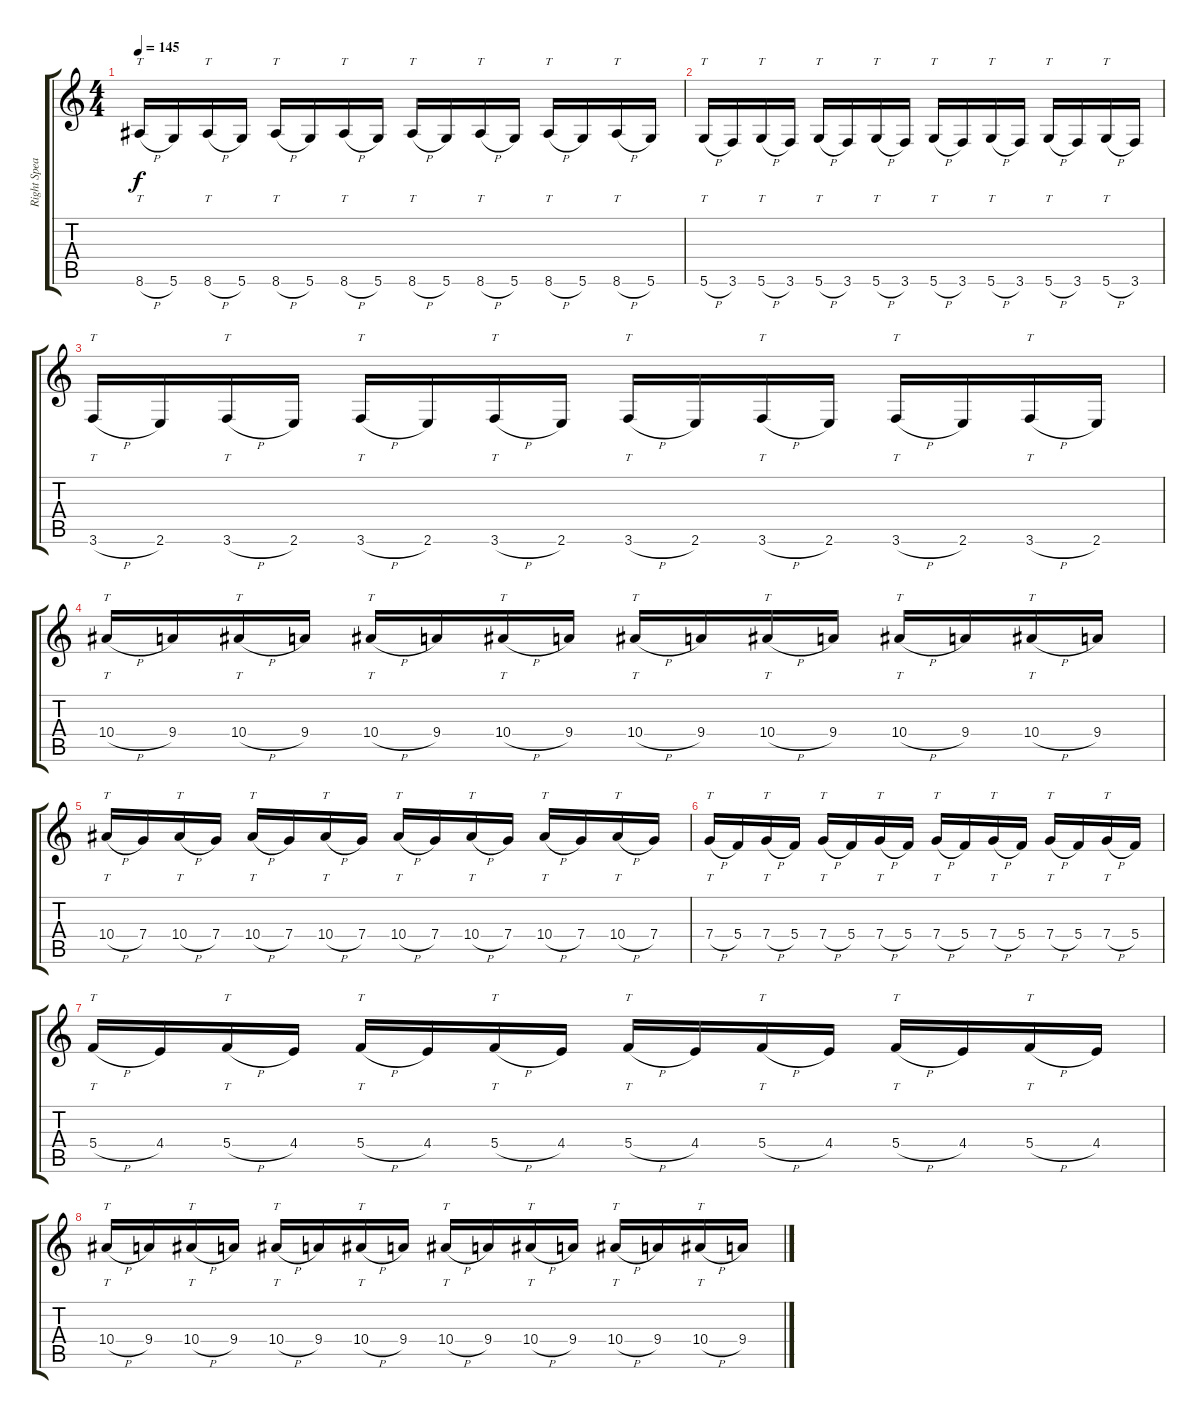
\track ("Right Speaker 1" "Right Spea") {instrument distortionguitar}
\staff {score tabs}
\tuning (D4 A3 F3 C3 G2 D2) {hide}
\ts (4 4)
\tempo 145
\clef g2
\ks c
8.6{h}.16{tt dy f} 5.6.16 8.6{h}.16{tt} 5.6.16 8.6{h}.16{tt} 5.6.16 8.6{h}.16{tt} 5.6.16 8.6{h}.16{tt} 5.6.16 8.6{h}.16{tt} 5.6.16 8.6{h}.16{tt} 5.6.16 8.6{h}.16{tt} 5.6.16 |
5.6{h}.16{tt} 3.6.16 5.6{h}.16{tt} 3.6.16 5.6{h}.16{tt} 3.6.16 5.6{h}.16{tt} 3.6.16 5.6{h}.16{tt} 3.6.16 5.6{h}.16{tt} 3.6.16 5.6{h}.16{tt} 3.6.16 5.6{h}.16{tt} 3.6.16 |
3.6{h}.16{tt} 2.6.16 3.6{h}.16{tt} 2.6.16 3.6{h}.16{tt} 2.6.16 3.6{h}.16{tt} 2.6.16 3.6{h}.16{tt} 2.6.16 3.6{h}.16{tt} 2.6.16 3.6{h}.16{tt} 2.6.16 3.6{h}.16{tt} 2.6.16 |
10.4{h}.16{tt} 9.4.16 10.4{h}.16{tt} 9.4.16 10.4{h}.16{tt} 9.4.16 10.4{h}.16{tt} 9.4.16 10.4{h}.16{tt} 9.4.16 10.4{h}.16{tt} 9.4.16 10.4{h}.16{tt} 9.4.16 10.4{h}.16{tt} 9.4.16 |
10.4{h}.16{tt} 7.4.16 10.4{h}.16{tt} 7.4.16 10.4{h}.16{tt} 7.4.16 10.4{h}.16{tt} 7.4.16 10.4{h}.16{tt} 7.4.16 10.4{h}.16{tt} 7.4.16 10.4{h}.16{tt} 7.4.16 10.4{h}.16{tt} 7.4.16 |
7.4{h}.16{tt} 5.4.16 7.4{h}.16{tt} 5.4.16 7.4{h}.16{tt} 5.4.16 7.4{h}.16{tt} 5.4.16 7.4{h}.16{tt} 5.4.16 7.4{h}.16{tt} 5.4.16 7.4{h}.16{tt} 5.4.16 7.4{h}.16{tt} 5.4.16 |
5.4{h}.16{tt} 4.4.16 5.4{h}.16{tt} 4.4.16 5.4{h}.16{tt} 4.4.16 5.4{h}.16{tt} 4.4.16 5.4{h}.16{tt} 4.4.16 5.4{h}.16{tt} 4.4.16 5.4{h}.16{tt} 4.4.16 5.4{h}.16{tt} 4.4.16 |
10.4{h}.16{tt} 9.4.16 10.4{h}.16{tt} 9.4.16 10.4{h}.16{tt} 9.4.16 10.4{h}.16{tt} 9.4.16 10.4{h}.16{tt} 9.4.16 10.4{h}.16{tt} 9.4.16 10.4{h}.16{tt} 9.4.16 10.4{h}.16{tt} 9.4.16
